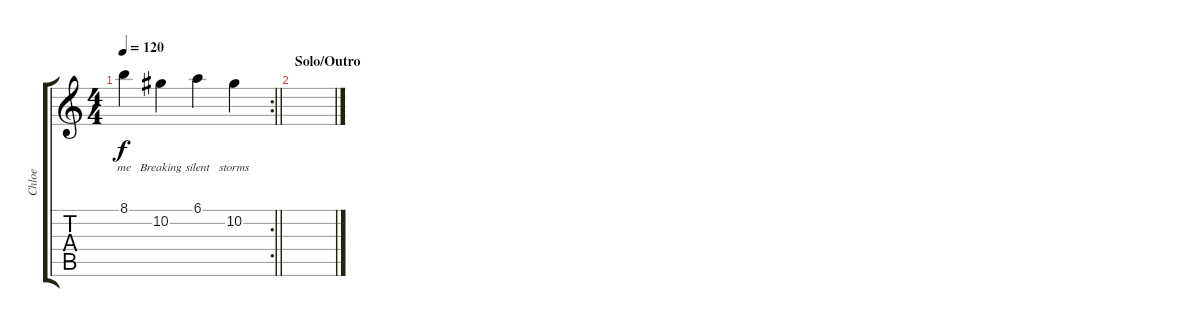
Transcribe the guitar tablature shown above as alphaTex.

\track ("Chloe" "Chloe") {instrument acousticguitarsteel}
\staff {score tabs}
\tuning (Eb4 Bb3 Gb3 Db3 Ab2 Eb2) {hide}
\rc 2
\ts (4 4)
\tempo 120
\clef g2
\barLineRight lightlight
\ks c
8.1.4{lyrics (0 "me") lyrics (1 "") lyrics (2 "") lyrics (3 "") lyrics (4 "") dy f} 10.2.4{lyrics (0 "Breaking") lyrics (1 "") lyrics (2 "") lyrics (3 "") lyrics (4 "")} 6.1.4{lyrics (0 "silent") lyrics (1 "") lyrics (2 "") lyrics (3 "") lyrics (4 "")} 10.2.4{lyrics (0 "storms") lyrics (1 "") lyrics (2 "") lyrics (3 "") lyrics (4 "")} |
\section ("" "Solo/Outro")
